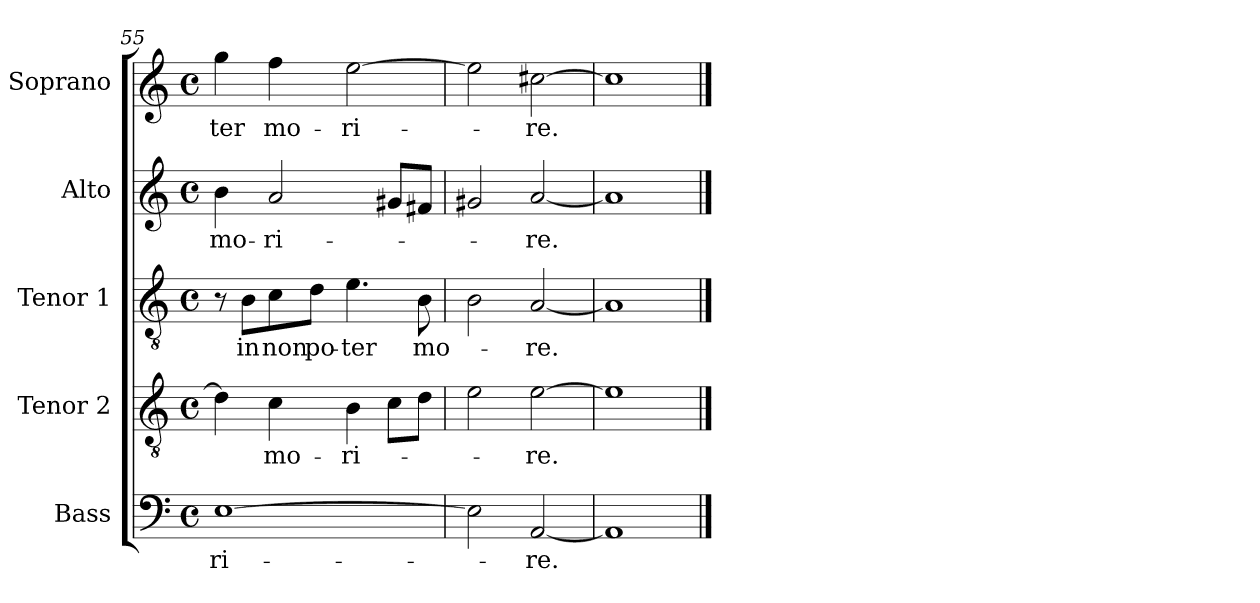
**kern	**text	**kern	**text	**kern	**text	**kern	**text	**kern	**text
*part5	*part5	*part4	*part4	*part3	*part3	*part2	*part2	*part1	*part1
*staff5	*staff5	*staff4	*staff4	*staff3	*staff3	*staff2	*staff2	*staff1	*staff1
*I"Bass	*	*I"Tenor 2	*	*I"Tenor 1	*	*I"Alto	*	*I"Soprano	*
*I'B	*	*I'T 2	*	*I'T 1	*	*I'A	*	*I'S	*
!!LO:LB:g=z
*clefF4	*	*clefGv2	*	*clefGv2	*	*clefG2	*	*clefG2	*
*k[]	*	*k[]	*	*k[]	*	*k[]	*	*k[]	*
*C:	*	*C:	*	*C:	*	*C:	*	*C:	*
*M4/4	*	*M4/4	*	*M4/4	*	*M4/4	*	*M4/4	*
*met(c)	*	*met(c)	*	*met(c)	*	*met(c)	*	*met(c)	*
=55	=55	=55	=55	=55	=55	=55	=55	=55	=55
[1E	-ri-	4d\]	.	8r	.	4b\	mo-	4gg\	-ter
.	.	.	.	8B\L	in	.	.	.	.
.	.	4c\	mo-	8c\	non	2a/	-ri-	4ff\	mo-
.	.	.	.	8d\J	po-	.	.	.	.
.	.	4B\	-ri-	4.e\	-ter	.	.	[2ee\	-ri-
.	.	8c\L	.	.	.	8g#X/L	.	.	.
.	.	8d\J	.	8B\	mo-	8f#X/J	.	.	.
=56	=56	=56	=56	=56	=56	=56	=56	=56	=56
2E\]	.	2e\	.	2B\	.	2g#X/	.	2ee\]	.
[2AA/	-re.	[2e\	-re.	[2A/	-re.	[2a/	-re.	[2cc#X\	-re.
=57	=57	=57	=57	=57	=57	=57	=57	=57	=57
1AA]	.	1e]	.	1A]	.	1a]	.	1cc#]	.
==	==	==	==	==	==	==	==	==	==
*-	*-	*-	*-	*-	*-	*-	*-	*-	*-
